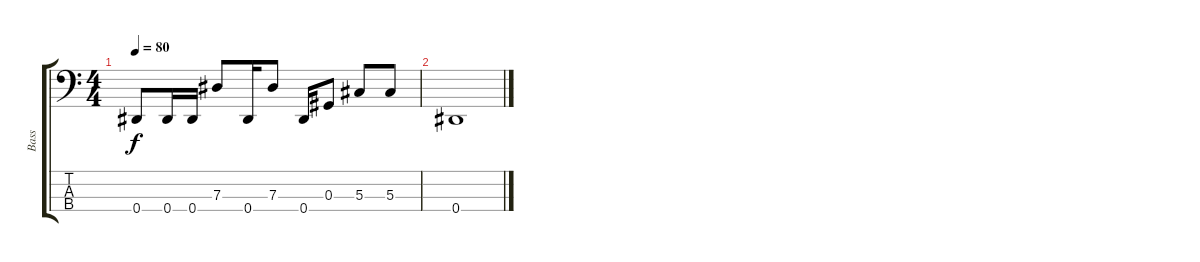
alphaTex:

\track ("Bass" "Bass") {instrument electricbassfinger}
\staff {score tabs}
\tuning (Gb2 Db2 Ab1 Eb1) {hide}
\ts (4 4)
\tempo 80
\clef f4
\ks c
0.4.8{dy f} 0.4.16 0.4.16 7.3.8 0.4.16 7.3.8 0.4.16 0.3.8 5.3.8 5.3.8 |
0.4.1
